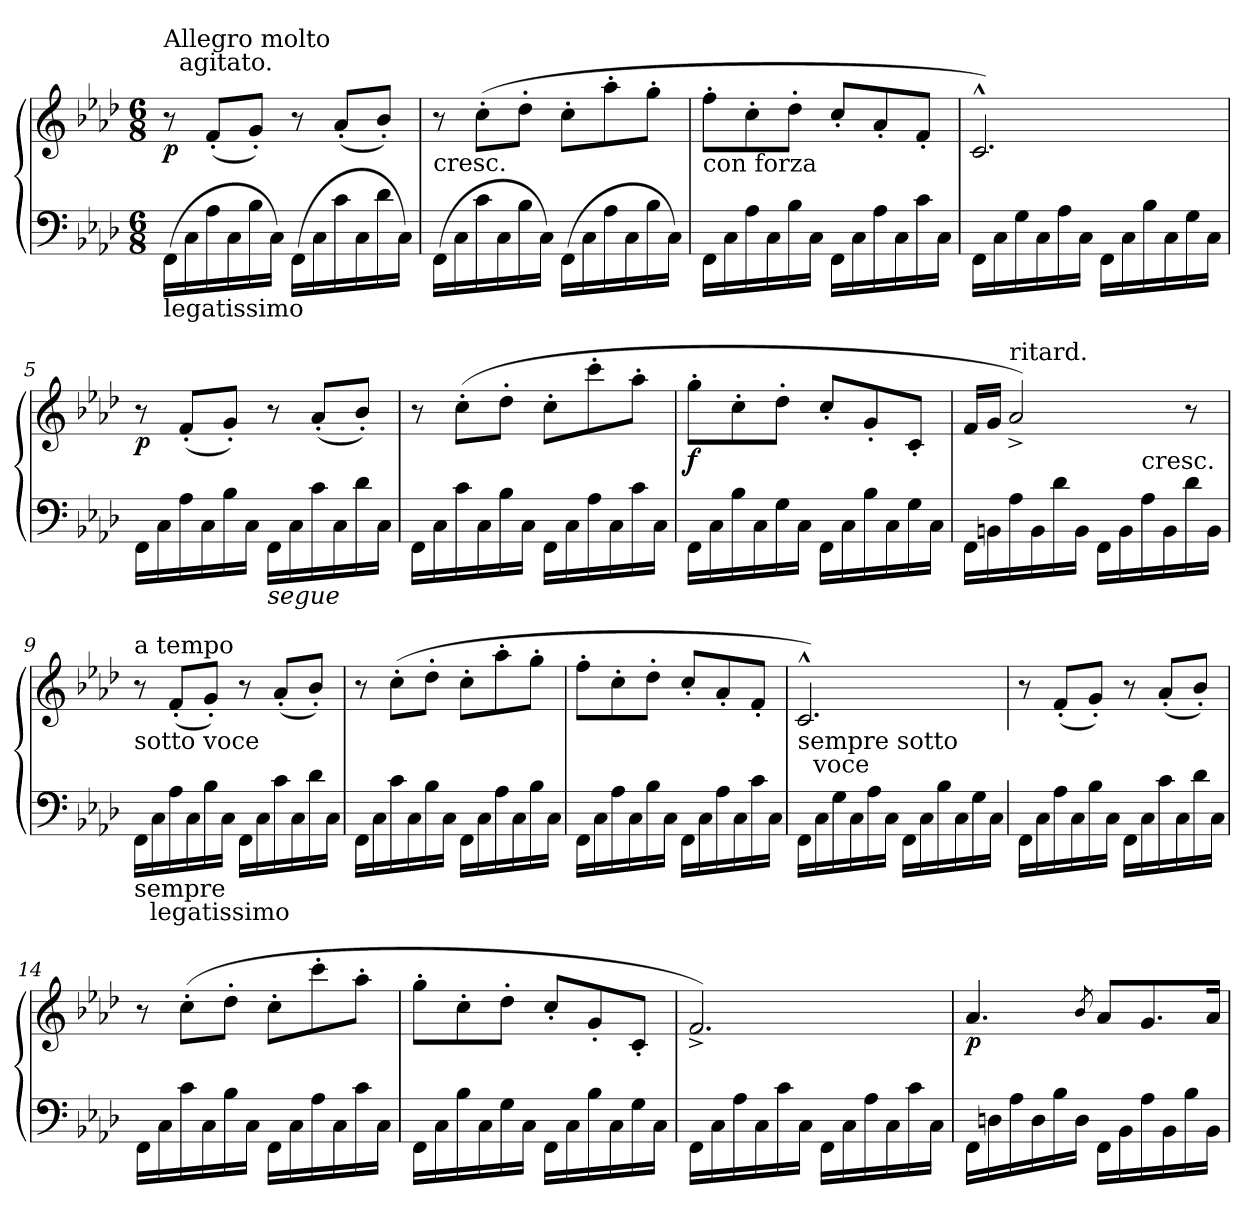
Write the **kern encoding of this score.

**kern	**kern	**dynam
*part1	*part1	*part1
*staff2	*staff1	*staff1/2
*clefF4	*clefG2	*
*k[b-e-a-d-]	*k[b-e-a-d-]	*
*f:	*f:	*
*M6/8	*M6/8	*
=1	=1	=1
!	!LO:TX:a:t=Allegro molto\n                                                agitato.	!
!LO:TX:b:t=legatissimo	!	!
!	!	!LO:DY:b
(>16FF\LL	8r	p
16C\	.	.
16A-\	(<8f'</L	.
16C\	.	.
16B-\	8g'</J)	.
16C\JJ)	.	.
(>16FF\LL	8r	.
16C\	.	.
16c\	(<8a-'</L	.
16C\	.	.
16d-\	8b-'</J)	.
16C\JJ)	.	.
=2	=2	=2
!	!LO:TX:b:t=cresc.	!
(16FF\LL	8r	.
16C\	.	.
16c\	(>8cc'>\L	.
16C\	.	.
16B-\	8dd-'>\J	.
16C\JJ)	.	.
(16FF\LL	8cc'>\L	.
16C\	.	.
16A-\	8aa-'>\	.
16C\	.	.
16B-\	8gg'>\J	.
16C\JJ)	.	.
=3	=3	=3
!	!LO:TX:b:t=con forza	!
16FF\LL	8ff'>\L	.
16C\	.	.
16A-\	8cc'>\	.
16C\	.	.
16B-\	8dd-'>\J	.
16C\JJ	.	.
16FF\LL	8cc'>/L	.
16C\	.	.
16A-\	8a-'>/	.
16C\	.	.
16c\	8f'>/J	.
16C\JJ	.	.
=4	=4	=4
16FF\LL	2.c^^/)	.
16C\	.	.
16G\	.	.
16C\	.	.
16A-\	.	.
16C\JJ	.	.
16FF\LL	.	.
16C\	.	.
16B-\	.	.
16C\	.	.
16G\	.	.
16C\JJ	.	.
=5	=5	=5
!	!	!LO:DY:b
16FF\LL	8r	p
16C\	.	.
16A-\	(8f'>/L	.
16C\	.	.
16B-\	8g'>/J)	.
16C\JJ	.	.
!LO:TX:b:i:t=segue	!	!
16FF\LL	8r	.
16C\	.	.
16c\	(8a-'>/L	.
16C\	.	.
16d-\	8b-'>/J)	.
16C\JJ	.	.
=6	=6	=6
16FF\LL	8r	.
16C\	.	.
16c\	(>8cc'>\L	.
16C\	.	.
16B-\	8dd-'>\J	.
16C\JJ	.	.
16FF\LL	8cc'>\L	.
16C\	.	.
16A-\	8ccc'>\	.
16C\	.	.
16c\	8aa-'>\J	.
16C\JJ	.	.
=7	=7	=7
!	!	!LO:DY:b
16FF\LL	8gg'>\L	f
16C\	.	.
16B-\	8cc'>\	.
16C\	.	.
16G\	8dd-'>\J	.
16C\JJ	.	.
16FF\LL	8cc'>/L	.
16C\	.	.
16B-\	8g'>/	.
16C\	.	.
16G\	8c'>/J	.
16C\JJ	.	.
=8	=8	=8
16FF\LL	16f/LL	.
16BBn\	16g/JJ	.
!	!LO:TX:a:t=ritard.	!
16A-\	2a-^>/)	.
16BB\	.	.
16d-\	.	.
16BB\JJ	.	.
16FF\LL	.	.
16BB\	.	.
!LO:TX:a:t=cresc.	!	!
16A-\	.	.
16BB\	.	.
16d-\	8r	.
16BB\JJ	.	.
=9	=9	=9
!	!LO:TX:a:t=a tempo	!
!	!LO:TX:b:t=sotto voce	!
!LO:TX:b:t=sempre\n                                                legatissimo	!	!
16FF\LL	8r	.
16C\	.	.
16A-\	(8f'>/L	.
16C\	.	.
16B-\	8g'>/J)	.
16C\JJ	.	.
16FF\LL	8r	.
16C\	.	.
16c\	(8a-'>/L	.
16C\	.	.
16d-\	8b-'>/J)	.
16C\JJ	.	.
=10	=10	=10
16FF\LL	8r	.
16C\	.	.
16c\	(>8cc'>\L	.
16C\	.	.
16B-\	8dd-'>\J	.
16C\JJ	.	.
16FF\LL	8cc'>\L	.
16C\	.	.
16A-\	8aa-'>\	.
16C\	.	.
16B-\	8gg'>\J	.
16C\JJ	.	.
=11	=11	=11
16FF\LL	8ff'>\L	.
16C\	.	.
16A-\	8cc'>\	.
16C\	.	.
16B-\	8dd-'>\J	.
16C\JJ	.	.
16FF\LL	8cc'>/L	.
16C\	.	.
16A-\	8a-'>/	.
16C\	.	.
16c\	8f'>/J	.
16C\JJ	.	.
=12	=12	=12
!	!LO:TX:b:t=sempre sotto\n                                                voce	!
16FF\LL	2.c^^/)	.
16C\	.	.
16G\	.	.
16C\	.	.
16A-\	.	.
16C\JJ	.	.
16FF\LL	.	.
16C\	.	.
16B-\	.	.
16C\	.	.
16G\	.	.
16C\JJ	.	.
=13	=13	=13
16FF\LL	8r	.
16C\	.	.
16A-\	(8f'>/L	.
16C\	.	.
16B-\	8g'>/J)	.
16C\JJ	.	.
16FF\LL	8r	.
16C\	.	.
16c\	(8a-'>/L	.
16C\	.	.
16d-\	8b-'>/J)	.
16C\JJ	.	.
=14	=14	=14
16FF\LL	8r	.
16C\	.	.
16c\	(>8cc'>\L	.
16C\	.	.
16B-\	8dd-'>\J	.
16C\JJ	.	.
16FF\LL	8cc'>\L	.
16C\	.	.
16A-\	8ccc'>\	.
16C\	.	.
16c\	8aa-'>\J	.
16C\JJ	.	.
=15	=15	=15
16FF\LL	8gg'>\L	.
16C\	.	.
16B-\	8cc'>\	.
16C\	.	.
16G\	8dd-'>\J	.
16C\JJ	.	.
16FF\LL	8cc'>/L	.
16C\	.	.
16B-\	8g'>/	.
16C\	.	.
16G\	8c'>/J	.
16C\JJ	.	.
=16	=16	=16
16FF\LL	2.f^/)	.
16C\	.	.
16A-\	.	.
16C\	.	.
16c\	.	.
16C\JJ	.	.
16FF\LL	.	.
16C\	.	.
16A-\	.	.
16C\	.	.
16c\	.	.
16C\JJ	.	.
=17	=17	=17
!	!	!LO:DY:b
16FF\LL	4.a-/	p
16Dn\	.	.
16A-\	.	.
16D\	.	.
16B-\	.	.
16D\JJ	.	.
.	8qb-/	.
16FF\LL	8a-/L	.
16BB-\	.	.
16A-\	8.g/	.
16BB-\	.	.
16B-\	.	.
16BB-\JJ	16a-/Jk	.
=	=	=
*-	*-	*-
